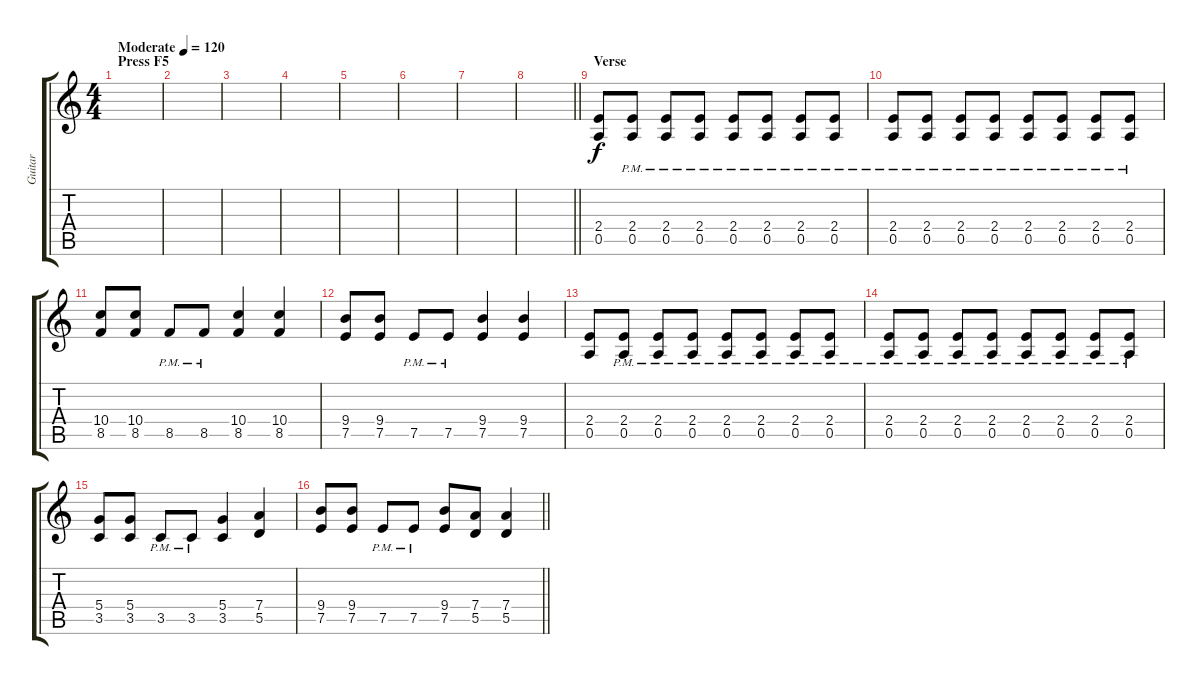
\track ("Guitar" "Guitar") {instrument distortionguitar}
\staff {score tabs}
\tuning (E4 B3 G3 D3 A2 E2) {hide}
\ts (4 4)
\section ("" "Press F5")
\tempo (120 "Moderate")
\clef g2
\ks c
|
|
|
|
|
|
|
\barLineRight lightlight
|
\section ("" "Verse")
(2.4 0.5).8 (2.4{pm} 0.5{pm}).8 (2.4{pm} 0.5{pm}).8 (2.4{pm} 0.5{pm}).8 (2.4{pm} 0.5{pm}).8 (2.4{pm} 0.5{pm}).8 (2.4{pm} 0.5{pm}).8 (2.4{pm} 0.5{pm}).8 |
(2.4{pm} 0.5{pm}).8 (2.4{pm} 0.5{pm}).8 (2.4{pm} 0.5{pm}).8 (2.4{pm} 0.5{pm}).8 (2.4{pm} 0.5{pm}).8 (2.4{pm} 0.5{pm}).8 (2.4{pm} 0.5{pm}).8 (2.4{pm} 0.5{pm}).8 |
(10.4 8.5).8 (10.4 8.5).8 8.5{pm}.8 8.5{pm}.8 (10.4 8.5).4 (10.4 8.5).4 |
(9.4 7.5).8 (9.4 7.5).8 7.5{pm}.8 7.5{pm}.8 (9.4 7.5).4 (9.4 7.5).4 |
(2.4 0.5).8 (2.4{pm} 0.5{pm}).8 (2.4{pm} 0.5{pm}).8 (2.4{pm} 0.5{pm}).8 (2.4{pm} 0.5{pm}).8 (2.4{pm} 0.5{pm}).8 (2.4{pm} 0.5{pm}).8 (2.4{pm} 0.5{pm}).8 |
(2.4{pm} 0.5{pm}).8 (2.4{pm} 0.5{pm}).8 (2.4{pm} 0.5{pm}).8 (2.4{pm} 0.5{pm}).8 (2.4{pm} 0.5{pm}).8 (2.4{pm} 0.5{pm}).8 (2.4{pm} 0.5{pm}).8 (2.4{pm} 0.5{pm}).8 |
(5.4 3.5).8 (5.4 3.5).8 3.5{pm}.8 3.5{pm}.8 (5.4 3.5).4 (7.4 5.5).4 |
\barLineRight lightlight
(9.4 7.5).8 (9.4 7.5).8 7.5{pm}.8 7.5{pm}.8 (9.4 7.5).8 (7.4 5.5).8 (7.4 5.5).4
